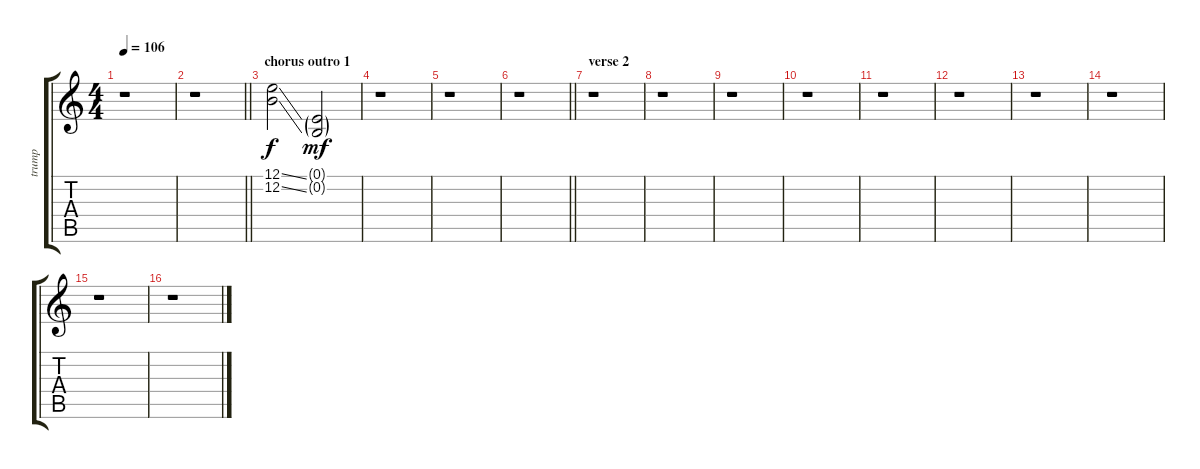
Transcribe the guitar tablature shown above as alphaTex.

\track ("trump" "trump") {instrument sopranosax}
\staff {score tabs}
\tuning (E4 B3 G3 D3 A2 E2) {hide}
\ts (4 4)
\tempo 106
\clef g2
\ks c
r.1{dy f} |
\barLineRight lightlight
r.1 |
\section ("" "chorus outro 1")
(12.1{ss} 12.2{ss}).2 (0.1{g} 0.2{g}).2{dy mf} |
r.1 |
r.1 |
\barLineRight lightlight
r.1 |
\section ("" "verse 2")
r.1 |
r.1 |
r.1 |
r.1 |
r.1 |
r.1 |
r.1 |
r.1 |
r.1 |
r.1
